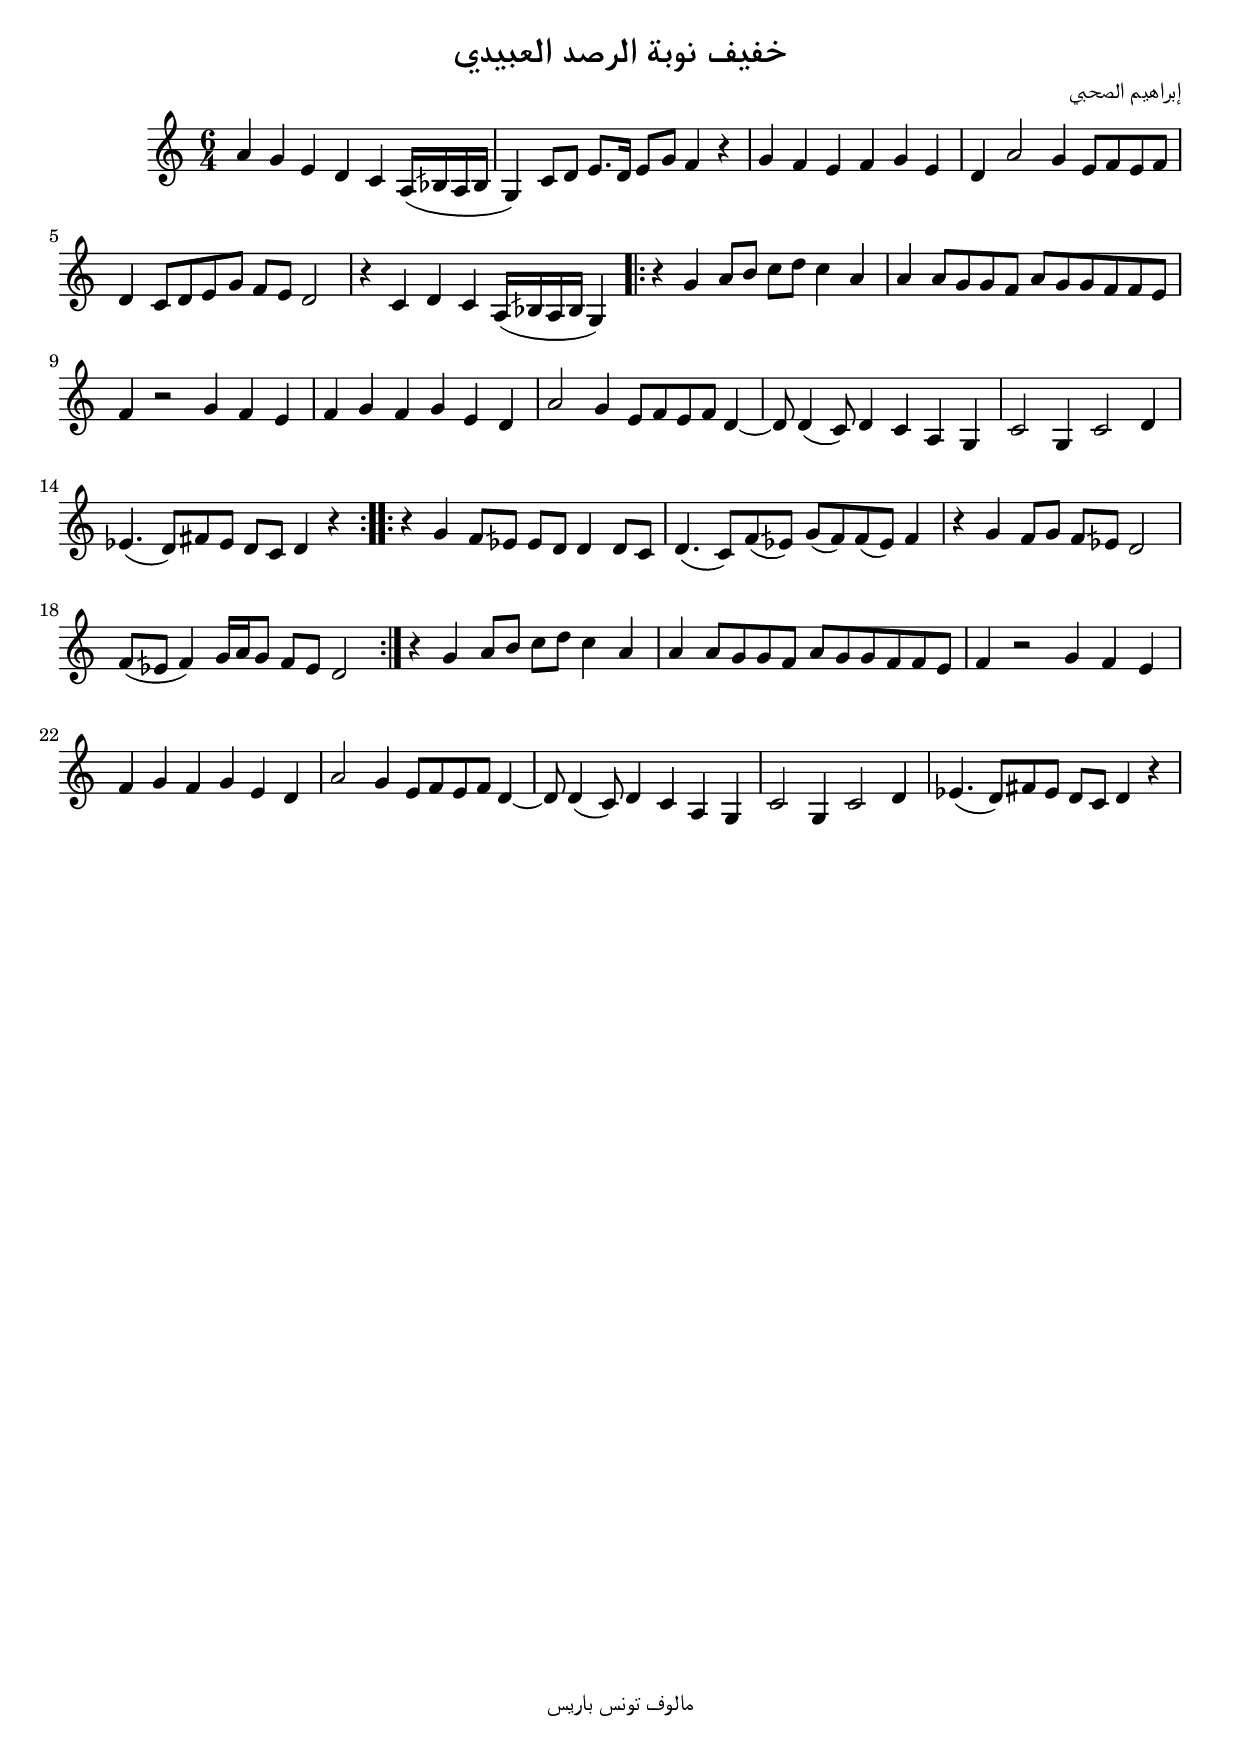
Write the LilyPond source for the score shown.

\language "italiano"
\include "arabic.ly"
\header {
  title = "خفيف نوبة الرصد العبيدي"
  composer = "إبراهيم الصحبي"
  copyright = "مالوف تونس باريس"
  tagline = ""
}
refrain = \relative do'
{
  r sol' la8 si do re do4 la |
  la la8 sol sol fa la sol sol fa fa mi |
  fa4 r2 sol4 fa mi |
  fa sol fa sol mi re |
  la'2 sol4 mi8 fa mi fa re4~ |
  re8 re4 (do8) re4 do la sol |
  do2 sol4 do2 re4 |
  mib4. (re8) fad mib re do re4 r4 |
}
khafif = \relative do'' {
  \time 6/4
  la sol mi re do la16 (sisb la sisb |
  sol4) do8 re mi8. re16 mi8 sol fa4 r |
  sol4 fa mi fa sol mi |
  re la'2 sol4 mi8 fa mi fa |
  re4 do8 re mi sol fa mi re2 |
  r4 do re do la16 (sisb la sisb sol4) |
  \repeat volta 5 \refrain
  \repeat volta 2
  {
    r sol' fa8 misb misb re re4 re8 do |
    re4. (do8) fa (misb) sol (fa) fa (misb) fa4 |
    r4 sol4 fa8 sol fa misb re2 |
    fa8 (misb fa4) sol16 la sol8 fa misb re2 |
  }
  \refrain
}
\book
{
  \score
  {
    \new Staff \with {midiInstrument = #"violin"} \khafif
    \layout { }
  }
  \score
  {
    \new StaffGroup
    <<
      \new Staff \new DrumStaff \drummode
      {
        \time 6/4
        \repeat unfold 26 {bd4 r sn sn sn r}
      }
      \new Staff \with {midiInstrument = #"violin"} \khafif
    >>
    \midi {
    \tempo 4 = 100
    }
  }
}